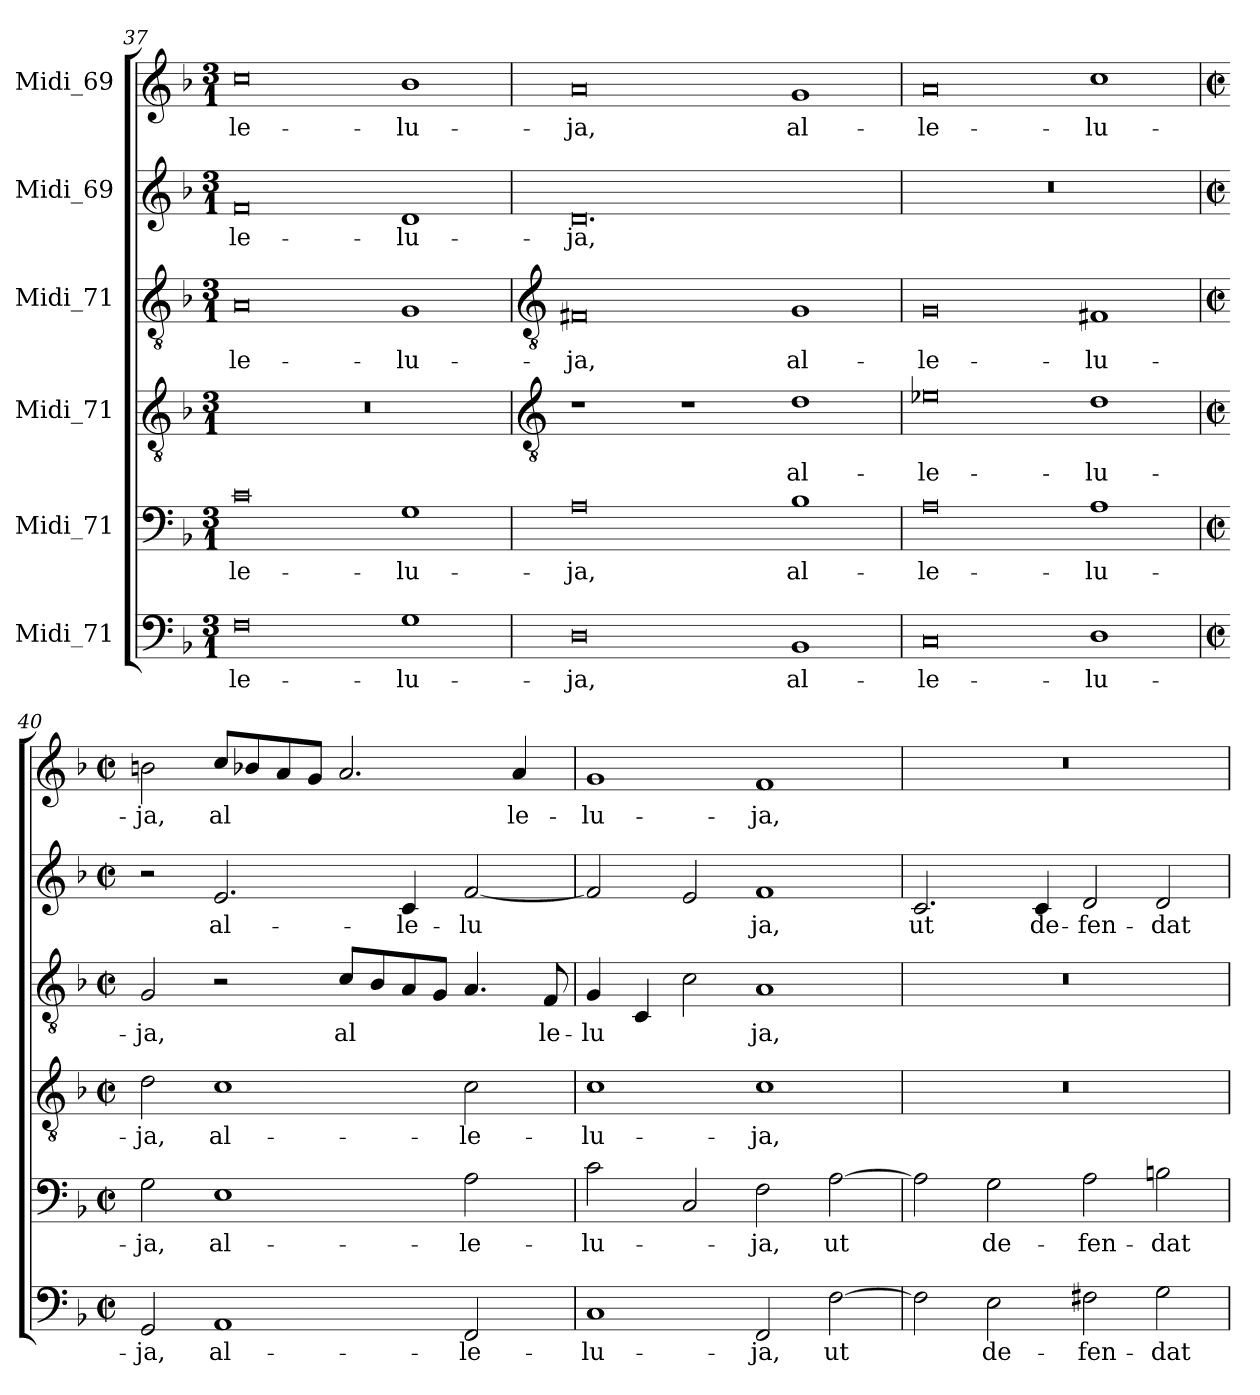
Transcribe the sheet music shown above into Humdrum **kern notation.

**kern	**text	**kern	**text	**kern	**text	**kern	**text	**kern	**text	**kern	**text
*part6	*part6	*part5	*part5	*part4	*part4	*part3	*part3	*part2	*part2	*part1	*part1
*staff6	*staff6	*staff5	*staff5	*staff4	*staff4	*staff3	*staff3	*staff2	*staff2	*staff1	*staff1
*I"Midi_71	*	*I"Midi_71	*	*I"Midi_71	*	*I"Midi_71	*	*I"Midi_69	*	*I"Midi_69	*
*clefF4	*	*clefF4	*	*clefGv2	*	*clefGv2	*	*clefG2	*	*clefG2	*
*k[b-]	*	*k[b-]	*	*k[b-]	*	*k[b-]	*	*k[b-]	*	*k[b-]	*
*F:	*	*F:	*	*F:	*	*F:	*	*F:	*	*F:	*
*M3/1	*	*M3/1	*	*M3/1	*	*M3/1	*	*M3/1	*	*M3/1	*
=37	=37	=37	=37	=37	=37	=37	=37	=37	=37	=37	=37
!	!LO:LY:b	!	!LO:LY:b	!	!	!	!LO:LY:b	!	!LO:LY:b	!	!LO:LY:b
0F	-le-	0c	-le-	0.r	.	0A	-le-	0f	-le-	0cc	-le-
!	!LO:LY:b	!	!LO:LY:b	!	!	!	!LO:LY:b	!	!LO:LY:b	!	!LO:LY:b
1G	-lu-	1G	-lu-	.	.	1G	-lu-	1d	-lu-	1b-	-lu-
!!LO:LB:g=z
=38	=38	=38	=38	=38	=38	=38	=38	=38	=38	=38	=38
*	*	*	*	*clefGv2	*	*clefGv2	*	*	*	*	*
!	!LO:LY:b	!	!LO:LY:b	!	!	!	!LO:LY:b	!	!LO:LY:b	!	!LO:LY:b
0D	-ja,	0A	-ja,	1r	.	0F#X	-ja,	0.d	-ja,	0a	-ja,
.	.	.	.	1r	.	.	.	.	.	.	.
!	!LO:LY:b	!	!LO:LY:b	!	!LO:LY:b	!	!LO:LY:b	!	!	!	!LO:LY:b
1BB-	al-	1B-	al-	1d	al-	1G	al-	.	.	1g	al-
=39	=39	=39	=39	=39	=39	=39	=39	=39	=39	=39	=39
!	!LO:LY:b	!	!LO:LY:b	!	!LO:LY:b	!	!LO:LY:b	!	!	!	!LO:LY:b
0C	-le-	0A	-le-	0e-X	-le-	0G	-le-	0.r	.	0a	-le-
!	!LO:LY:b	!	!LO:LY:b	!	!LO:LY:b	!	!LO:LY:b	!	!	!	!LO:LY:b
1D	-lu-	1A	-lu-	1d	-lu-	1F#X	-lu-	.	.	1cc	-lu-
=40	=40	=40	=40	=40	=40	=40	=40	=40	=40	=40	=40
*M4/2	*	*M4/2	*	*M4/2	*	*M4/2	*	*M4/2	*	*M4/2	*
*met(c|)	*	*met(c|)	*	*met(c|)	*	*met(c|)	*	*met(c|)	*	*met(c|)	*
!	!LO:LY:b	!	!LO:LY:b	!	!LO:LY:b	!	!LO:LY:b	!	!	!	!LO:LY:b
2GG	-ja,	2G	-ja,	2d	-ja,	2G	-ja,	2r	.	2bn	-ja,
!	!LO:LY:b	!	!LO:LY:b	!	!LO:LY:b	!	!	!	!LO:LY:b	!	!LO:LY:b
1AA	al-	1E	al-	1c	al-	2r	.	2.e	al-	8ccL	al
.	.	.	.	.	.	.	.	.	.	8b-X	.
.	.	.	.	.	.	.	.	.	.	8a	.
.	.	.	.	.	.	.	.	.	.	8gJ	.
!	!	!	!	!	!	!	!LO:LY:b	!	!	!	!
.	.	.	.	.	.	8cL	al	.	.	2.a	.
.	.	.	.	.	.	8B-	.	.	.	.	.
!	!	!	!	!	!	!	!	!	!LO:LY:b	!	!
.	.	.	.	.	.	8A	.	4c	-le-	.	.
.	.	.	.	.	.	8GJ	.	.	.	.	.
!	!LO:LY:b	!	!LO:LY:b	!	!LO:LY:b	!	!	!	!LO:LY:b	!	!
2FF	-le-	2A	-le-	2c	-le-	4.A	.	[2f	-lu	.	.
!	!	!	!	!	!	!	!	!	!	!	!LO:LY:b
.	.	.	.	.	.	.	.	.	.	4a	le-
!	!	!	!	!	!	!	!LO:LY:b	!	!	!	!
.	.	.	.	.	.	8F	le-	.	.	.	.
=41	=41	=41	=41	=41	=41	=41	=41	=41	=41	=41	=41
!	!LO:LY:b	!	!LO:LY:b	!	!LO:LY:b	!	!LO:LY:b	!	!	!	!LO:LY:b
1C	-lu-	2c	-lu-	1c	-lu-	4G	-lu	2f]	.	1g	-lu-
.	.	.	.	.	.	4C	.	.	.	.	.
.	.	2C	.	.	.	2c	.	2e	.	.	.
!	!LO:LY:b	!	!LO:LY:b	!	!LO:LY:b	!	!LO:LY:b	!	!LO:LY:b	!	!LO:LY:b
2FF	-ja,	2F	-ja,	1c	-ja,	1A	ja,	1f	ja,	1f	-ja,
!	!LO:LY:b	!	!LO:LY:b	!	!	!	!	!	!	!	!
[2F	ut	[2A	ut	.	.	.	.	.	.	.	.
=42	=42	=42	=42	=42	=42	=42	=42	=42	=42	=42	=42
!	!	!	!	!	!	!	!	!	!LO:LY:b	!	!
2F]	.	2A]	.	0r	.	0r	.	2.c	ut	0r	.
!	!LO:LY:b	!	!LO:LY:b	!	!	!	!	!	!	!	!
2E	de-	2G	de-	.	.	.	.	.	.	.	.
!	!	!	!	!	!	!	!	!	!LO:LY:b	!	!
.	.	.	.	.	.	.	.	4c	de-	.	.
!	!LO:LY:b	!	!LO:LY:b	!	!	!	!	!	!LO:LY:b	!	!
2F#X	-fen-	2A	-fen-	.	.	.	.	2d	-fen-	.	.
!	!LO:LY:b	!	!LO:LY:b	!	!	!	!	!	!LO:LY:b	!	!
2G	-dat	2Bn	-dat	.	.	.	.	2d	-dat	.	.
=	=	=	=	=	=	=	=	=	=	=	=
*-	*-	*-	*-	*-	*-	*-	*-	*-	*-	*-	*-
